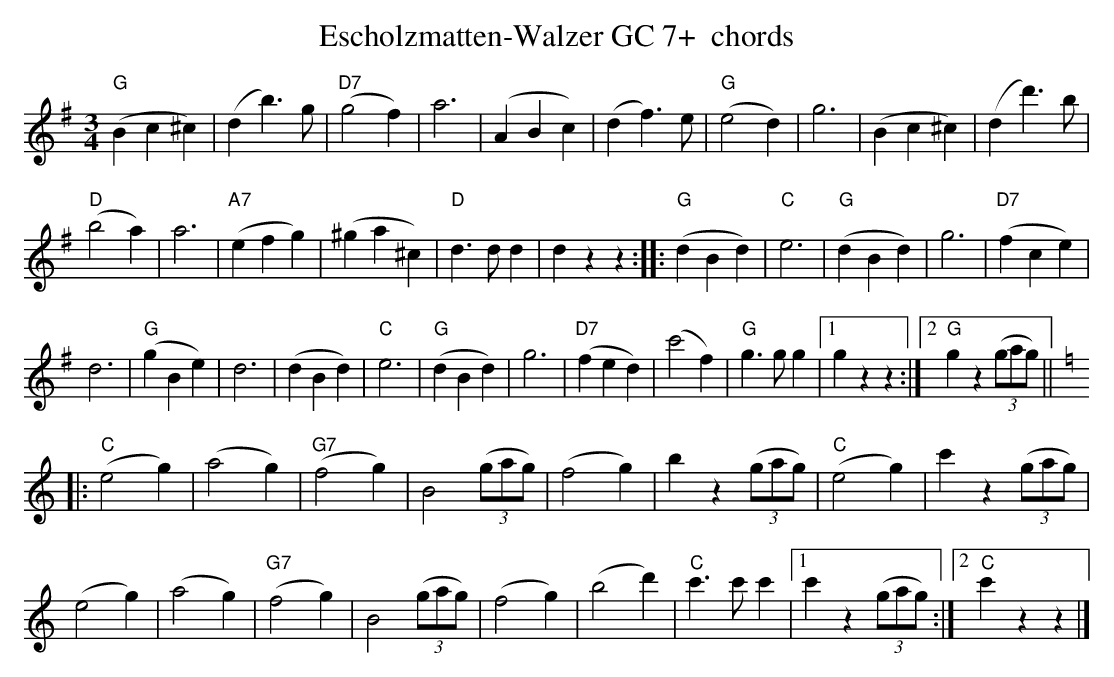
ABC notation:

X:1
T:Escholzmatten-Walzer GC 7+  chords
M:3/4
L:1/4
K:Gmaj%%MIDI gchordon
"G"(Bc^c) | (db>)g | "D7"(g2f) | a3 | (ABc) | (df>)e | "G"(e2d) | g3 | (Bc^c) | (dd'>)b |
"D"(b2a) | a3 | "A7"(efg) | (^ga^c) | "D"d>dd | dzz :: "G"(dBd) | "C"e3 | "G"(dBd) | g3 | "D7"(fce) |
d3 | "G"(gBe) | d3 | (dBd) | "C"e3 | "G"(dBd) | g3 | "D7"(fed) | (c'2f) | "G"g>gg |1 gzz :|2 "G"gz ((3g/2a/2g/2) || [K:Cmaj]
|: "C"(e2g) | (a2g) | "G7"(f2g) | B2 ((3g/2a/2g/2) | (f2g) | bz ((3g/2a/2g/2) | "C"(e2g) | c'z ((3g/2a/2g/2) |
(e2g) | (a2g) | "G7"(f2g) | B2 ((3g/2a/2g/2) | (f2g) | (b2d') | "C"c'>c'c' |1 c'z ((3g/2a/2g/2) :|2 "C"c'zz |]
